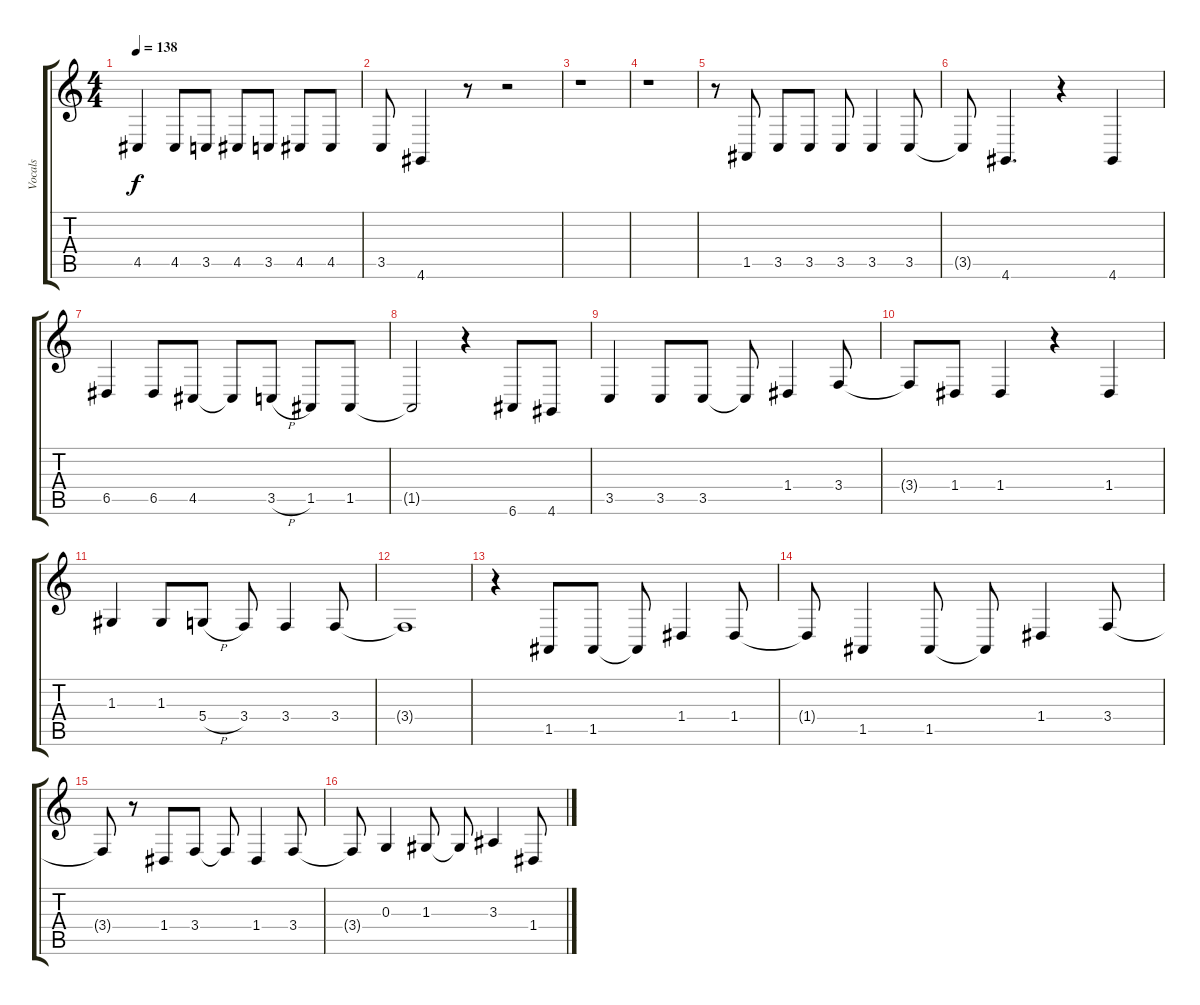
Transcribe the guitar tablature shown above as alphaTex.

\track ("Vocals" "Vocals") {instrument violin}
\staff {score tabs}
\tuning (E4 B3 G3 D3 A2 E2) {hide}
\ts (4 4)
\tempo 138
\clef g2
\ks c
4.5.4{dy f} 4.5.8 3.5.8 4.5.8 3.5.8 4.5.8 4.5.8 |
3.5.8 4.6.4 r.8 r.2 |
r.1 |
r.1 |
r.8 1.5.8 3.5.8 3.5.8 3.5.8 3.5.4 3.5.8 |
3.5{t}.8 4.6.4{d} r.4 4.6.4 |
6.5.4 6.5.8 4.5.8 4.5{t}.8 3.5{h}.8 1.5.8 1.5.8 |
1.5{t}.2 r.4 6.6.8 4.6.8 |
3.5.4 3.5.8 3.5.8 3.5{t}.8 1.4.4 3.4.8 |
3.4{t}.8 1.4.8 1.4.4 r.4 1.4.4 |
1.3.4 1.3.8 5.4{h}.8 3.4.8 3.4.4 3.4.8 |
3.4{t}.1 |
r.4 1.5.8 1.5.8 1.5{t}.8 1.4.4 1.4.8 |
1.4{t}.8 1.5.4 1.5.8 1.5{t}.8 1.4.4 3.4.8 |
3.4{t}.8 r.8 1.4.8 3.4.8 3.4{t}.8 1.4.4 3.4.8 |
3.4{t}.8 0.3.4 1.3.8 1.3{t}.8 3.3.4 1.4.8
